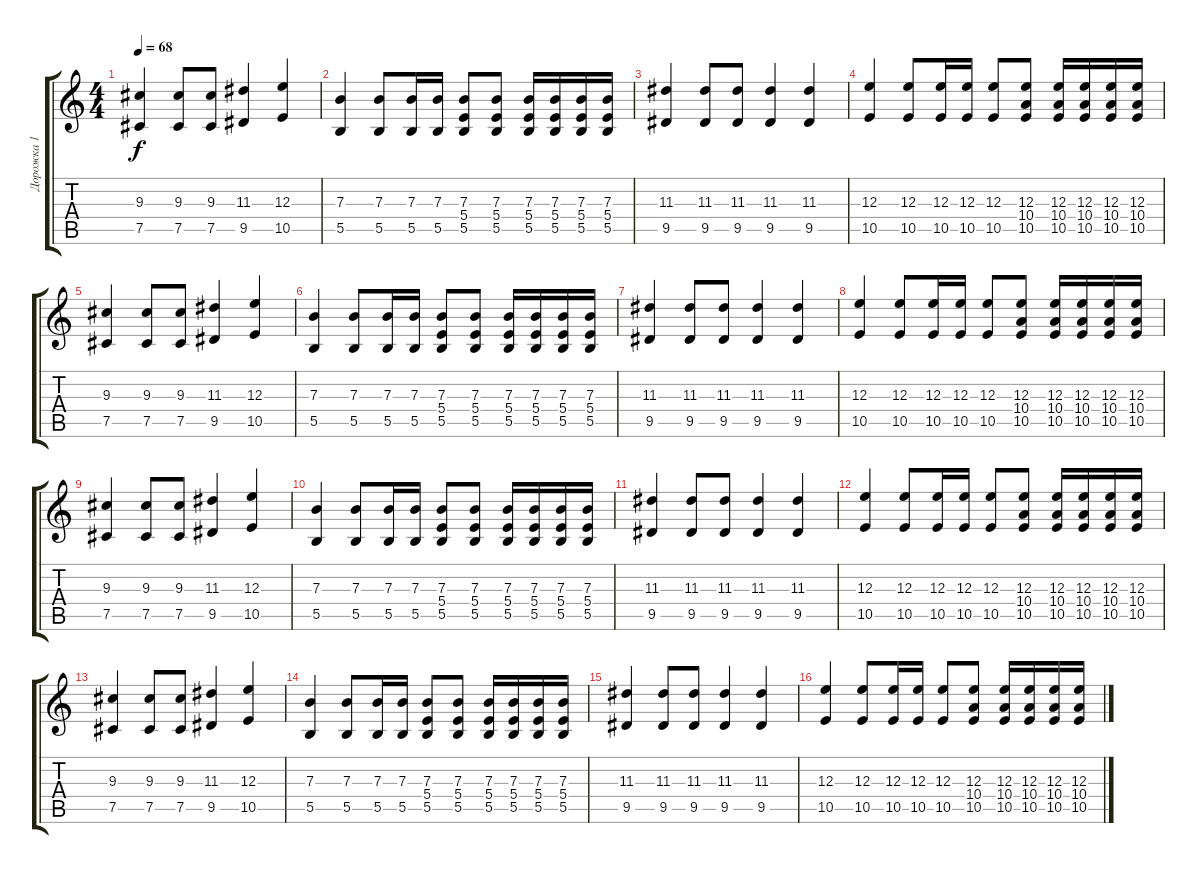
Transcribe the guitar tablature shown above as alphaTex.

\track ("Дорожка 1" "Дорожка 1") {instrument electricguitarclean}
\staff {score tabs}
\tuning (Db4 Ab3 E3 B2 Gb2 Db2) {hide}
\ts (4 4)
\tempo 68
\clef g2
\ks c
(9.3 7.5).4{dy f instrument overdrivenguitar} (9.3 7.5).8 (9.3 7.5).8 (11.3 9.5).4 (12.3 10.5).4 |
(7.3 5.5).4 (7.3 5.5).8 (7.3 5.5).16 (7.3 5.5).16 (7.3 5.4 5.5).8 (7.3 5.4 5.5).8 (7.3 5.4 5.5).16 (7.3 5.4 5.5).16 (7.3 5.4 5.5).16 (7.3 5.4 5.5).16 |
(11.3 9.5).4{instrument overdrivenguitar} (11.3 9.5).8 (11.3 9.5).8 (11.3 9.5).4 (11.3 9.5).4 |
(12.3 10.5).4 (12.3 10.5).8 (12.3 10.5).16 (12.3 10.5).16 (12.3 10.5).8 (12.3 10.4 10.5).8 (12.3 10.4 10.5).16 (12.3 10.4 10.5).16 (12.3 10.4 10.5).16 (12.3 10.4 10.5).16 |
(9.3 7.5).4{instrument overdrivenguitar} (9.3 7.5).8 (9.3 7.5).8 (11.3 9.5).4 (12.3 10.5).4 |
(7.3 5.5).4 (7.3 5.5).8 (7.3 5.5).16 (7.3 5.5).16 (7.3 5.4 5.5).8 (7.3 5.4 5.5).8 (7.3 5.4 5.5).16 (7.3 5.4 5.5).16 (7.3 5.4 5.5).16 (7.3 5.4 5.5).16 |
(11.3 9.5).4{instrument overdrivenguitar} (11.3 9.5).8 (11.3 9.5).8 (11.3 9.5).4 (11.3 9.5).4 |
(12.3 10.5).4 (12.3 10.5).8 (12.3 10.5).16 (12.3 10.5).16 (12.3 10.5).8 (12.3 10.4 10.5).8 (12.3 10.4 10.5).16 (12.3 10.4 10.5).16 (12.3 10.4 10.5).16 (12.3 10.4 10.5).16 |
(9.3 7.5).4{instrument overdrivenguitar} (9.3 7.5).8 (9.3 7.5).8 (11.3 9.5).4 (12.3 10.5).4 |
(7.3 5.5).4 (7.3 5.5).8 (7.3 5.5).16 (7.3 5.5).16 (7.3 5.4 5.5).8 (7.3 5.4 5.5).8 (7.3 5.4 5.5).16 (7.3 5.4 5.5).16 (7.3 5.4 5.5).16 (7.3 5.4 5.5).16 |
(11.3 9.5).4{instrument overdrivenguitar} (11.3 9.5).8 (11.3 9.5).8 (11.3 9.5).4 (11.3 9.5).4 |
(12.3 10.5).4 (12.3 10.5).8 (12.3 10.5).16 (12.3 10.5).16 (12.3 10.5).8 (12.3 10.4 10.5).8 (12.3 10.4 10.5).16 (12.3 10.4 10.5).16 (12.3 10.4 10.5).16 (12.3 10.4 10.5).16 |
(9.3 7.5).4{instrument overdrivenguitar} (9.3 7.5).8 (9.3 7.5).8 (11.3 9.5).4 (12.3 10.5).4 |
(7.3 5.5).4 (7.3 5.5).8 (7.3 5.5).16 (7.3 5.5).16 (7.3 5.4 5.5).8 (7.3 5.4 5.5).8 (7.3 5.4 5.5).16 (7.3 5.4 5.5).16 (7.3 5.4 5.5).16 (7.3 5.4 5.5).16 |
(11.3 9.5).4{instrument overdrivenguitar} (11.3 9.5).8 (11.3 9.5).8 (11.3 9.5).4 (11.3 9.5).4 |
(12.3 10.5).4 (12.3 10.5).8 (12.3 10.5).16 (12.3 10.5).16 (12.3 10.5).8 (12.3 10.4 10.5).8 (12.3 10.4 10.5).16 (12.3 10.4 10.5).16 (12.3 10.4 10.5).16 (12.3 10.4 10.5).16
